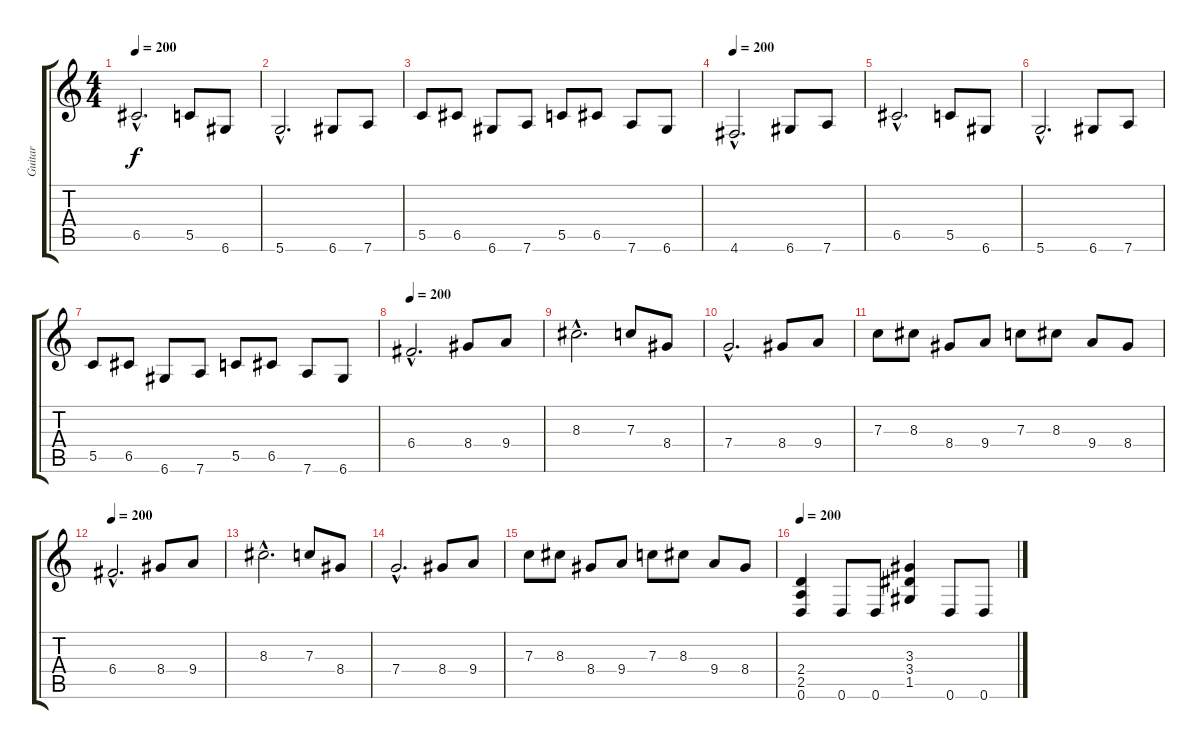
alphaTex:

\track ("Guitar" "Guitar") {instrument distortionguitar}
\staff {score tabs}
\tuning (D4 A3 F3 C3 G2 D2) {hide}
\ts (4 4)
\tempo 200
\clef g2
\ks c
6.5{hac}.2{d dy f} 5.5.8 6.6.8 |
5.6{hac}.2{d} 6.6.8 7.6.8 |
5.5.8 6.5.8 6.6.8 7.6.8 5.5.8 6.5.8 7.6.8 6.6.8 |
\tempo 200
4.6{hac}.2{d} 6.6.8 7.6.8 |
6.5{hac}.2{d} 5.5.8 6.6.8 |
5.6{hac}.2{d} 6.6.8 7.6.8 |
5.5.8 6.5.8 6.6.8 7.6.8 5.5.8 6.5.8 7.6.8 6.6.8 |
\tempo 200
6.4{hac}.2{d} 8.4.8 9.4.8 |
8.3{hac}.2{d} 7.3.8 8.4.8 |
7.4{hac}.2{d} 8.4.8 9.4.8 |
7.3.8 8.3.8 8.4.8 9.4.8 7.3.8 8.3.8 9.4.8 8.4.8 |
\tempo 200
6.4{hac}.2{d} 8.4.8 9.4.8 |
8.3{hac}.2{d} 7.3.8 8.4.8 |
7.4{hac}.2{d} 8.4.8 9.4.8 |
7.3.8 8.3.8 8.4.8 9.4.8 7.3.8 8.3.8 9.4.8 8.4.8 |
\tempo 200
(2.4 2.5 0.6).4 0.6.8 0.6.8 (3.3 3.4 1.5).4 0.6.8 0.6.8
